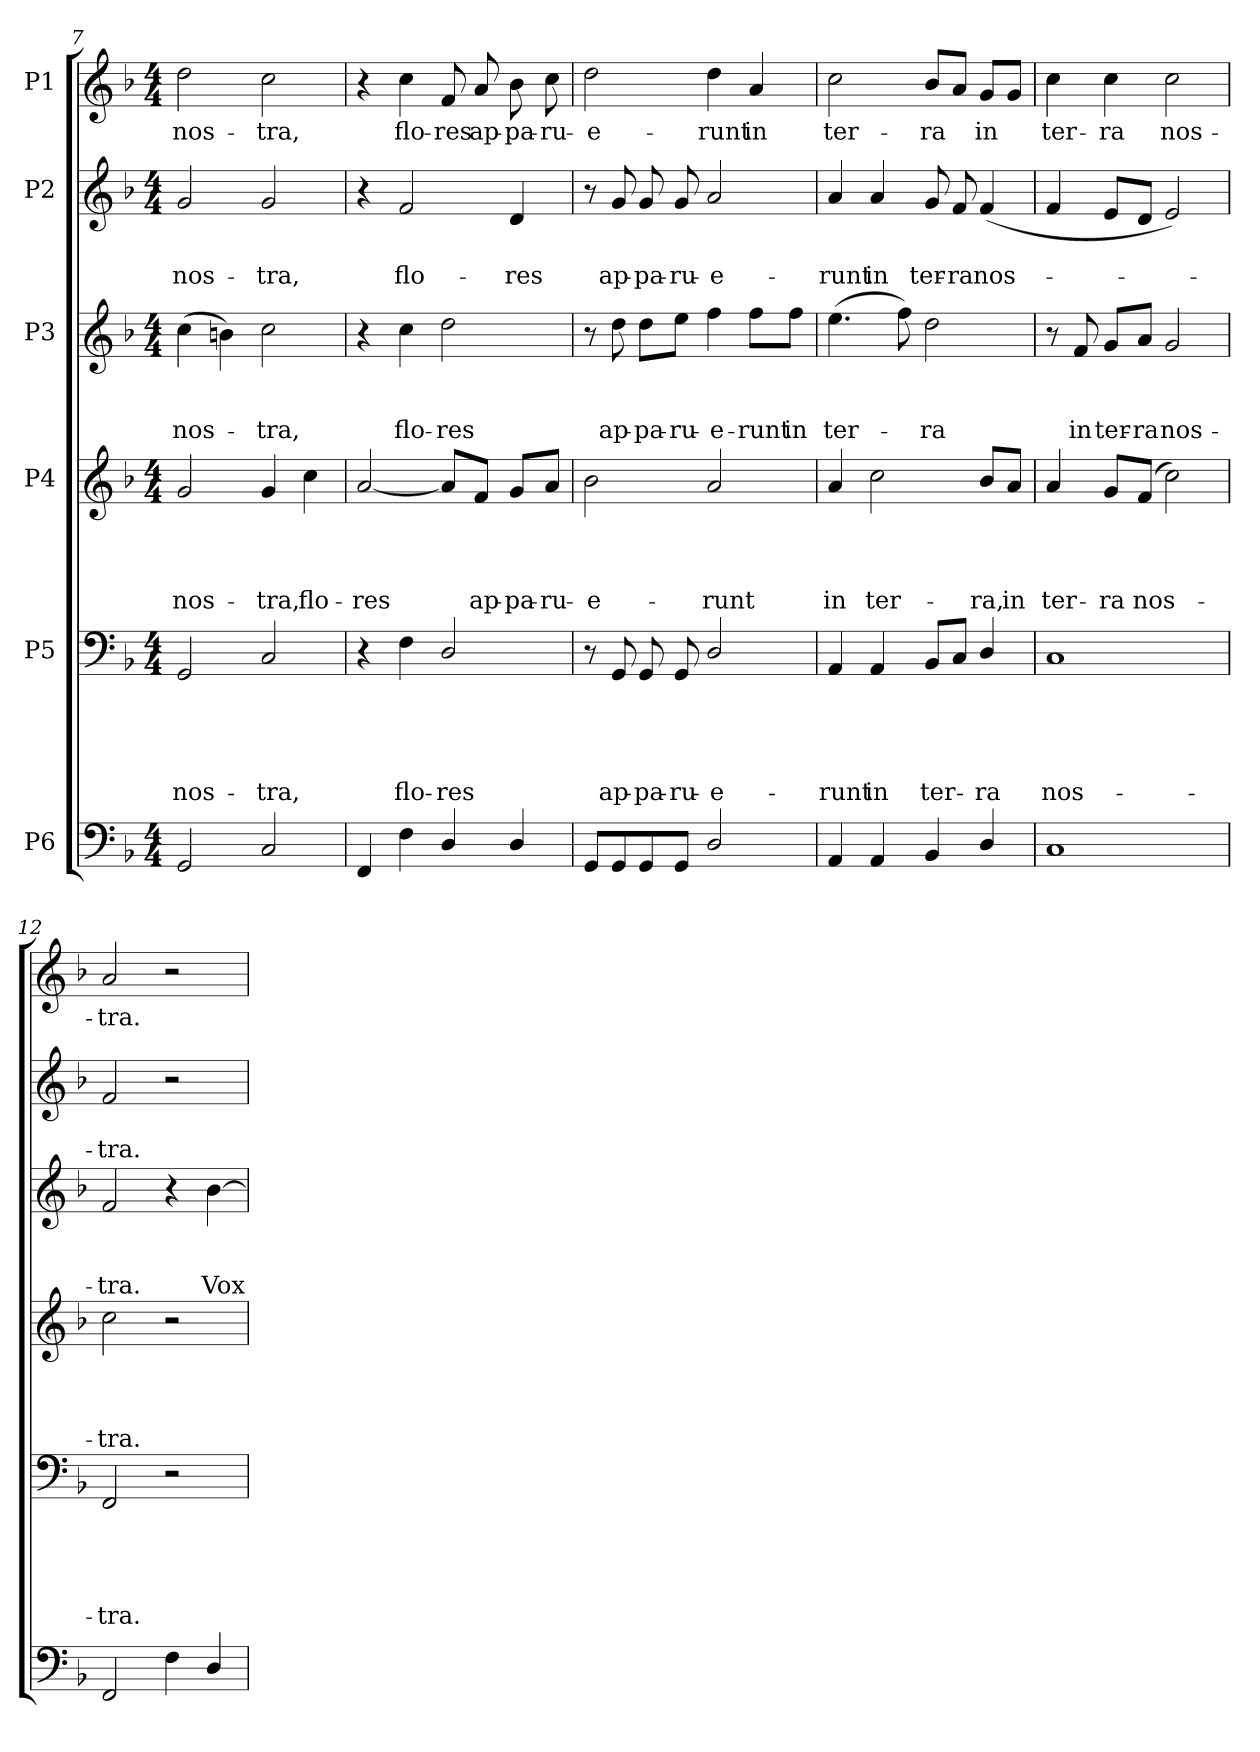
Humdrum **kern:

**kern	**kern	**text	**text	**text	**text	**text	**kern	**text	**text	**text	**text	**kern	**text	**text	**text	**kern	**text	**text	**kern	**text
*part6	*part5	*part5	*part5	*part5	*part5	*part5	*part4	*part4	*part4	*part4	*part4	*part3	*part3	*part3	*part3	*part2	*part2	*part2	*part1	*part1
*staff6	*staff5	*staff5	*staff5	*staff5	*staff5	*staff5	*staff4	*staff4	*staff4	*staff4	*staff4	*staff3	*staff3	*staff3	*staff3	*staff2	*staff2	*staff2	*staff1	*staff1
*I"P6	*I"P5	*	*	*	*	*	*I"P4	*	*	*	*	*I"P3	*	*	*	*I"P2	*	*	*I"P1	*
*clefF4	*clefF4	*	*	*	*	*	*clefG2	*	*	*	*	*clefG2	*	*	*	*clefG2	*	*	*clefG2	*
*	*	*	*	*	*	*	*ITrd7c12	*	*	*	*	*ITrd7c12	*	*	*	*	*	*	*	*
*k[b-]	*k[b-]	*	*	*	*	*	*k[b-]	*	*	*	*	*k[b-]	*	*	*	*k[b-]	*	*	*k[b-]	*
*F:	*F:	*	*	*	*	*	*F:	*	*	*	*	*F:	*	*	*	*F:	*	*	*F:	*
*M4/4	*M4/4	*	*	*	*	*	*M4/4	*	*	*	*	*M4/4	*	*	*	*M4/4	*	*	*M4/4	*
=7	=7	=7	=7	=7	=7	=7	=7	=7	=7	=7	=7	=7	=7	=7	=7	=7	=7	=7	=7	=7
!	!	!	!	!	!	!LO:LY:b	!	!	!	!	!LO:LY:b	!	!	!	!LO:LY:b	!	!	!LO:LY:b	!	!LO:LY:b
2GG/	2GG/	.	.	.	.	nos-	2G/	.	.	.	nos-	(>4c\	.	.	nos-	2g/	.	nos-	2dd\	nos-
.	.	.	.	.	.	.	.	.	.	.	.	4Bn\)	.	.	.	.	.	.	.	.
!	!	!	!	!	!	!LO:LY:b	!	!	!	!	!LO:LY:b	!	!	!	!LO:LY:b	!	!	!LO:LY:b	!	!LO:LY:b
2C/	2C/	.	.	.	.	-tra,	4G/	.	.	.	-tra,	2c\	.	.	-tra,	2g/	.	-tra,	2cc\	-tra,
!	!	!	!	!	!	!	!	!	!	!	!LO:LY:b	!	!	!	!	!	!	!	!	!
.	.	.	.	.	.	.	4c\	.	.	.	flo-	.	.	.	.	.	.	.	.	.
=8	=8	=8	=8	=8	=8	=8	=8	=8	=8	=8	=8	=8	=8	=8	=8	=8	=8	=8	=8	=8
!	!	!	!	!	!	!	!	!	!	!	!LO:LY:b	!	!	!	!	!	!	!	!	!
4FF/	4r	.	.	.	.	.	[<2A/	.	.	.	-res	4r	.	.	.	4r	.	.	4r	.
!	!	!	!	!	!	!LO:LY:b	!	!	!	!	!	!	!	!	!LO:LY:b	!	!	!LO:LY:b	!	!LO:LY:b
4F\	4F\	.	.	.	.	flo-	.	.	.	.	.	4c\	.	.	flo-	2f/	.	flo-	4cc\	flo-
!	!	!	!	!	!	!LO:LY:b	!	!	!	!	!	!	!	!	!LO:LY:b	!	!	!	!	!LO:LY:b
4D/	2D/	.	.	.	.	-res	8A/L]	.	.	.	.	2d\	.	.	-res	.	.	.	8f/	-res
!	!	!	!	!	!	!	!	!	!	!	!LO:LY:b	!	!	!	!	!	!	!	!	!LO:LY:b
.	.	.	.	.	.	.	8F/J	.	.	.	ap-	.	.	.	.	.	.	.	8a/	ap-
!	!	!	!	!	!	!	!	!	!	!	!LO:LY:b	!	!	!	!	!	!	!LO:LY:b	!	!LO:LY:b
4D/	.	.	.	.	.	.	8G/L	.	.	.	-pa-	.	.	.	.	4d/	.	-res	8b-\	-pa-
!	!	!	!	!	!	!	!	!	!	!	!LO:LY:b	!	!	!	!	!	!	!	!	!LO:LY:b
.	.	.	.	.	.	.	8A/J	.	.	.	-ru-	.	.	.	.	.	.	.	8cc\	-ru-
=9	=9	=9	=9	=9	=9	=9	=9	=9	=9	=9	=9	=9	=9	=9	=9	=9	=9	=9	=9	=9
!	!	!	!	!	!	!	!	!	!	!	!LO:LY:b	!	!	!	!	!	!	!	!	!LO:LY:b
8GG/L	8r	.	.	.	.	.	2B-\	.	.	.	-e-	8r	.	.	.	8r	.	.	2dd\	-e-
!	!	!	!	!	!	!LO:LY:b	!	!	!	!	!	!	!	!	!LO:LY:b	!	!	!LO:LY:b	!	!
8GG/	8GG/	.	.	.	.	ap-	.	.	.	.	.	8d\	.	.	ap-	8g/	.	ap-	.	.
!	!	!	!	!	!	!LO:LY:b	!	!	!	!	!	!	!	!	!LO:LY:b	!	!	!LO:LY:b	!	!
8GG/	8GG/	.	.	.	.	-pa-	.	.	.	.	.	8d\L	.	.	-pa-	8g/	.	-pa-	.	.
!	!	!	!	!	!	!LO:LY:b	!	!	!	!	!	!	!	!	!LO:LY:b	!	!	!LO:LY:b	!	!
8GG/J	8GG/	.	.	.	.	-ru-	.	.	.	.	.	8e\J	.	.	-ru-	8g/	.	-ru-	.	.
!	!	!	!	!	!	!LO:LY:b	!	!	!	!	!LO:LY:b	!	!	!	!LO:LY:b	!	!	!LO:LY:b	!	!LO:LY:b
2D/	2D/	.	.	.	.	-e-	2A/	.	.	.	-runt	4f\	.	.	-e-	2a/	.	-e-	4dd\	-runt
!	!	!	!	!	!	!	!	!	!	!	!	!	!	!	!LO:LY:b	!	!	!	!	!LO:LY:b
.	.	.	.	.	.	.	.	.	.	.	.	8f\L	.	.	-runt	.	.	.	4a/	in
!	!	!	!	!	!	!	!	!	!	!	!	!	!	!	!LO:LY:b	!	!	!	!	!
.	.	.	.	.	.	.	.	.	.	.	.	8f\J	.	.	in	.	.	.	.	.
!!LO:PB:g=z
=10	=10	=10	=10	=10	=10	=10	=10	=10	=10	=10	=10	=10	=10	=10	=10	=10	=10	=10	=10	=10
!	!	!	!	!	!	!LO:LY:b	!	!	!	!	!LO:LY:b	!	!	!	!LO:LY:b	!	!	!LO:LY:b	!	!LO:LY:b
4AA/	4AA/	.	.	.	.	-runt	4A/	.	.	.	in	(>4.e\	.	.	ter-	4a/	.	-runt	2cc\	ter-
!	!	!	!	!	!	!LO:LY:b	!	!	!	!	!LO:LY:b	!	!	!	!	!	!	!LO:LY:b	!	!
4AA/	4AA/	.	.	.	.	in	2c\	.	.	.	ter-	.	.	.	.	4a/	.	in	.	.
.	.	.	.	.	.	.	.	.	.	.	.	8f\)	.	.	.	.	.	.	.	.
!	!	!	!	!	!	!LO:LY:b	!	!	!	!	!	!	!	!	!LO:LY:b	!	!	!LO:LY:b	!	!LO:LY:b
4BB-/	8BB-/L	.	.	.	.	ter-	.	.	.	.	.	2d\	.	.	-ra	8g/	.	ter-	8b-/L	-ra
!	!	!	!	!	!	!	!	!	!	!	!	!	!	!	!	!	!	!LO:LY:b	!	!
.	8C/J	.	.	.	.	.	.	.	.	.	.	.	.	.	.	8f/	.	-ra	8a/J	.
!	!	!	!	!	!	!LO:LY:b	!	!	!	!	!LO:LY:b	!	!	!	!	!	!	!LO:LY:b	!	!LO:LY:b
4D/	4D/	.	.	.	.	-ra	8B-/L	.	.	.	-ra,	.	.	.	.	(<4f/	.	nos-	8g/L	in
!	!	!	!	!	!	!	!	!	!	!	!LO:LY:b	!	!	!	!	!	!	!	!	!
.	.	.	.	.	.	.	8A/J	.	.	.	in	.	.	.	.	.	.	.	8g/J	.
=11	=11	=11	=11	=11	=11	=11	=11	=11	=11	=11	=11	=11	=11	=11	=11	=11	=11	=11	=11	=11
!	!	!	!	!	!	!LO:LY:b	!	!	!	!	!LO:LY:b	!	!	!	!	!	!	!	!	!LO:LY:b
1C	1C	.	.	.	.	nos-	4A/	.	.	.	ter-	8r	.	.	.	4f/	.	.	4cc\	ter-
!	!	!	!	!	!	!	!	!	!	!	!	!	!	!	!LO:LY:b	!	!	!	!	!
.	.	.	.	.	.	.	.	.	.	.	.	8F/	.	.	in	.	.	.	.	.
!	!	!	!	!	!	!	!	!	!	!	!LO:LY:b	!	!	!	!LO:LY:b	!	!	!	!	!LO:LY:b
.	.	.	.	.	.	.	8G/L	.	.	.	-ra	8G/L	.	.	ter-	8e/L	.	.	4cc\	-ra
!	!	!	!	!	!	!	!	!	!	!	!LO:LY:b	!	!	!	!LO:LY:b	!	!	!	!	!
.	.	.	.	.	.	.	(<8F/J	.	.	.	nos-	8A/J	.	.	-ra	8d/J	.	.	.	.
!	!	!	!	!	!	!	!	!	!	!	!	!	!	!	!LO:LY:b	!	!	!	!	!LO:LY:b
.	.	.	.	.	.	.	2c\)	.	.	.	.	2G/	.	.	nos-	2e/)	.	.	2cc\	nos-
=12	=12	=12	=12	=12	=12	=12	=12	=12	=12	=12	=12	=12	=12	=12	=12	=12	=12	=12	=12	=12
!	!	!	!	!	!	!LO:LY:b	!	!	!	!	!LO:LY:b	!	!	!	!LO:LY:b	!	!	!LO:LY:b	!	!LO:LY:b
2FF/	2FF/	.	.	.	.	-tra.	2c\	.	.	.	-tra.	2F/	.	.	-tra.	2f/	.	-tra.	2a/	-tra.
4F\	2r	.	.	.	.	.	2r	.	.	.	.	4r	.	.	.	2r	.	.	2r	.
!	!	!	!	!	!	!	!	!	!	!	!	!	!	!	!LO:LY:b	!	!	!	!	!
4D/	.	.	.	.	.	.	.	.	.	.	.	[>4B-\	.	.	Vox	.	.	.	.	.
=	=	=	=	=	=	=	=	=	=	=	=	=	=	=	=	=	=	=	=	=
*-	*-	*-	*-	*-	*-	*-	*-	*-	*-	*-	*-	*-	*-	*-	*-	*-	*-	*-	*-	*-
